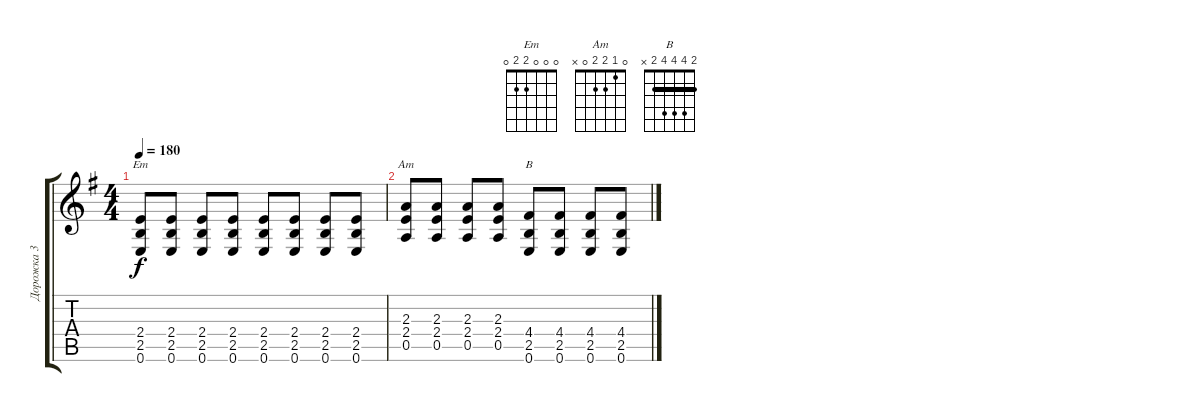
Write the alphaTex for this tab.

\track ("Дорожка 3" "Дорожка 3") {instrument distortionguitar}
\staff {score tabs}
\tuning (E4 B3 G3 D3 A2 E2) {hide}
\chord ("Em" 0 0 0 2 2 0)
\chord ("Am" 0 1 2 2 0 x)
\chord ("B" 2 4 4 4 2 x) {barre 2}
\ts (4 4)
\tempo 180
\clef g2
\ks g
(2.4 2.5 0.6).8{ch "Em" dy f} (2.4 2.5 0.6).8 (2.4 2.5 0.6).8 (2.4 2.5 0.6).8 (2.4 2.5 0.6).8 (2.4 2.5 0.6).8 (2.4 2.5 0.6).8 (2.4 2.5 0.6).8 |
(2.3 2.4 0.5).8{ch "Am"} (2.3 2.4 0.5).8 (2.3 2.4 0.5).8 (2.3 2.4 0.5).8 (4.4 2.5 0.6).8{ch "B"} (4.4 2.5 0.6).8 (4.4 2.5 0.6).8 (4.4 2.5 0.6).8
